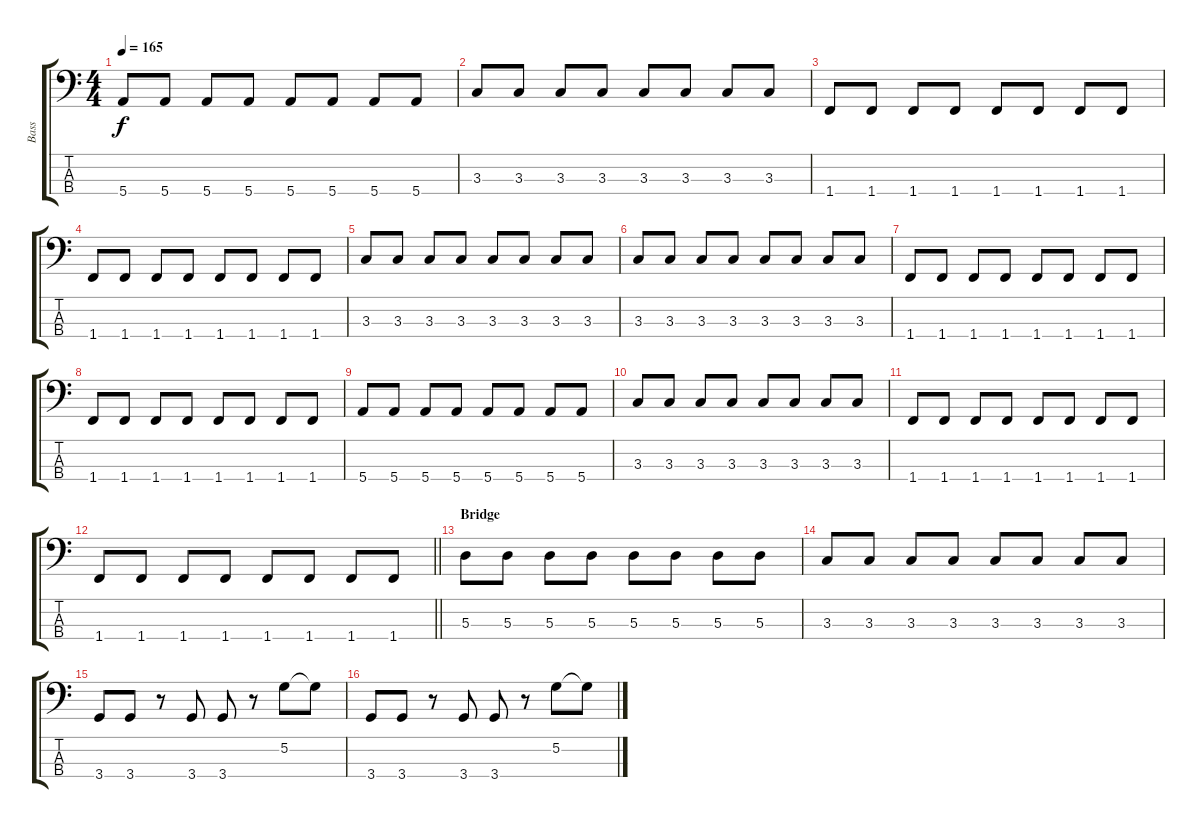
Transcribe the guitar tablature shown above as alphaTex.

\track ("Bass" "Bass") {instrument electricbassfinger}
\staff {score tabs}
\tuning (G2 D2 A1 E1) {hide}
\ts (4 4)
\tempo 165
\clef f4
\ks c
5.4.8{dy f} 5.4.8 5.4.8 5.4.8 5.4.8 5.4.8 5.4.8 5.4.8 |
3.3.8 3.3.8 3.3.8 3.3.8 3.3.8 3.3.8 3.3.8 3.3.8 |
1.4.8 1.4.8 1.4.8 1.4.8 1.4.8 1.4.8 1.4.8 1.4.8 |
1.4.8 1.4.8 1.4.8 1.4.8 1.4.8 1.4.8 1.4.8 1.4.8 |
3.3.8 3.3.8 3.3.8 3.3.8 3.3.8 3.3.8 3.3.8 3.3.8 |
3.3.8 3.3.8 3.3.8 3.3.8 3.3.8 3.3.8 3.3.8 3.3.8 |
1.4.8 1.4.8 1.4.8 1.4.8 1.4.8 1.4.8 1.4.8 1.4.8 |
1.4.8 1.4.8 1.4.8 1.4.8 1.4.8 1.4.8 1.4.8 1.4.8 |
5.4.8 5.4.8 5.4.8 5.4.8 5.4.8 5.4.8 5.4.8 5.4.8 |
3.3.8 3.3.8 3.3.8 3.3.8 3.3.8 3.3.8 3.3.8 3.3.8 |
1.4.8 1.4.8 1.4.8 1.4.8 1.4.8 1.4.8 1.4.8 1.4.8 |
\barLineRight lightlight
1.4.8 1.4.8 1.4.8 1.4.8 1.4.8 1.4.8 1.4.8 1.4.8 |
\section ("" "Bridge")
5.3.8 5.3.8 5.3.8 5.3.8 5.3.8 5.3.8 5.3.8 5.3.8 |
3.3.8 3.3.8 3.3.8 3.3.8 3.3.8 3.3.8 3.3.8 3.3.8 |
3.4.8 3.4.8 r.8 3.4.8 3.4.8 r.8 5.2.8 5.2{t}.8 |
3.4.8 3.4.8 r.8 3.4.8 3.4.8 r.8 5.2.8 5.2{t}.8
